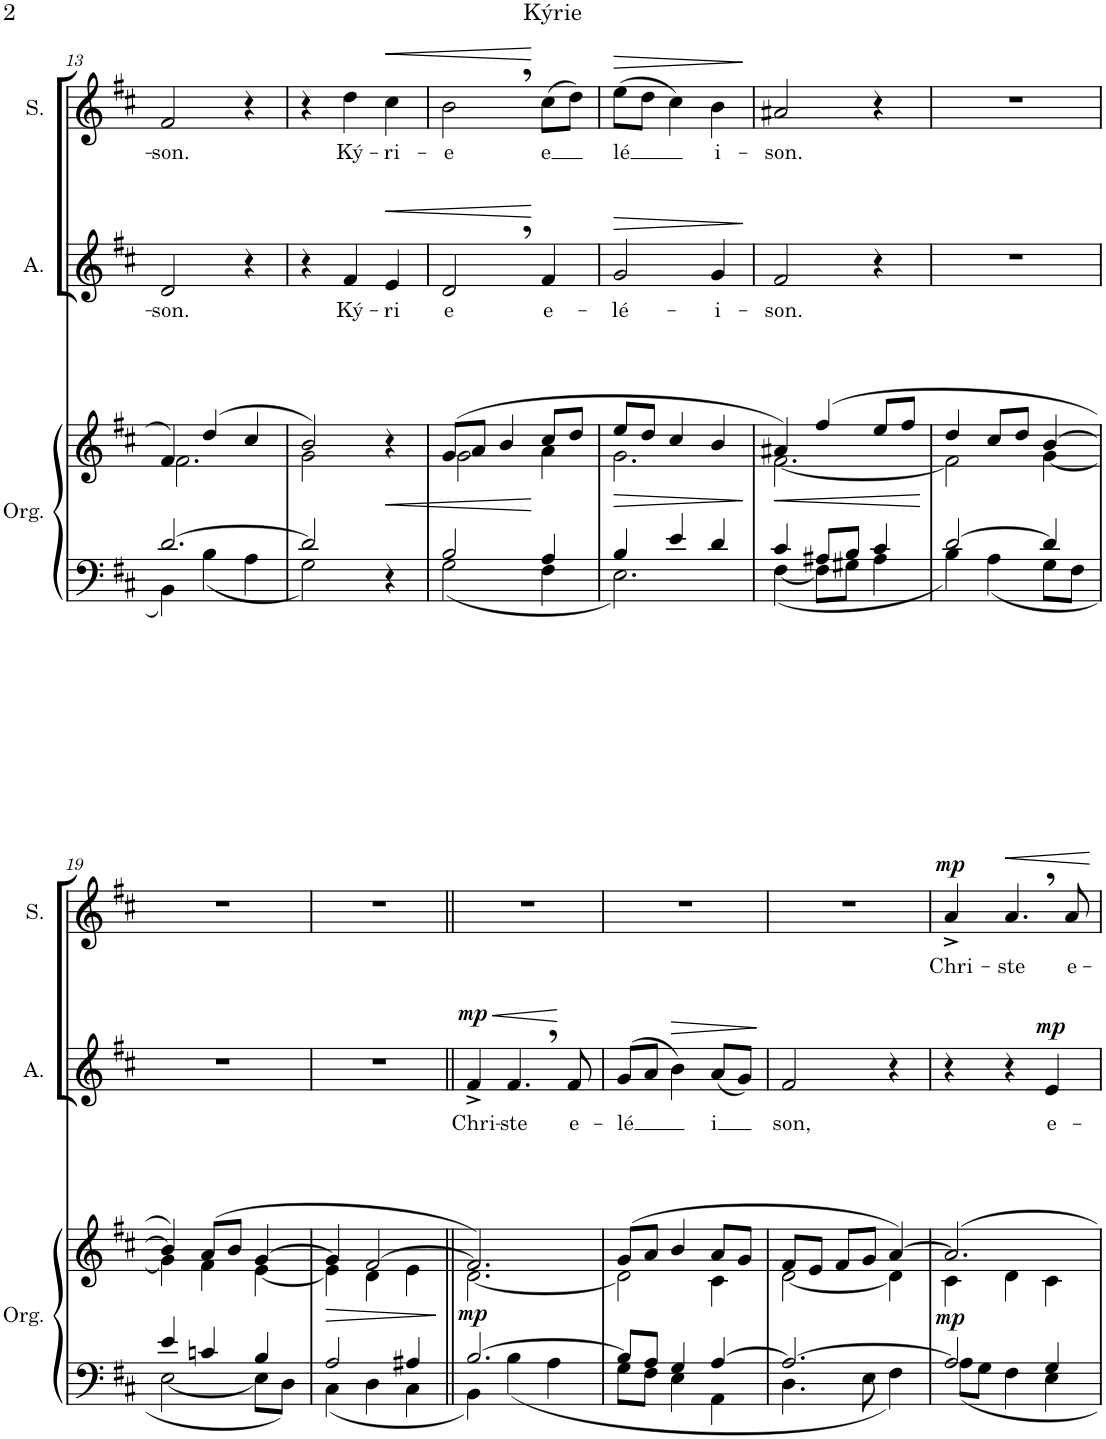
**kern	**kern	**dynam	**kern	**text	**dynam	**kern	**text	**dynam
*part3	*part3	*part3	*part2	*part2	*part2	*part1	*part1	*part1
*staff4	*staff3	*staff3/4	*staff2	*staff2	*staff2	*staff1	*staff1	*staff1
*I"Órgano	*	*	*I"Alto	*	*	*I"Soprano	*	*
*	*	*	*I'A.	*	*	*I'S.	*	*
!!LO:PB:g=z
*clefF4	*clefG2	*	*clefG2	*	*	*clefG2	*	*
*k[f#c#]	*k[f#c#]	*	*k[f#c#]	*	*	*k[f#c#]	*	*
*M3/4	*M3/4	*	*M3/4	*	*	*M3/4	*	*
=13	=13	=13	=13	=13	=13	=13	=13	=13
*^	*^	*	*	*	*	*	*	*
!	!	!	!	!	!	!LO:LY:b	!	!	!LO:LY:b	!
[2.d/	4BB\	4f#/	2.f#\	.	2d/	-son.	.	2f#/	-son.	.
.	4B\	(4dd/	.	.	.	.	.	.	.	.
.	4A\	4cc#/	.	.	4r	.	.	4r	.	.
=14	=14	=14	=14	=14	=14	=14	=14	=14	=14	=14
2d/]	2G\	2b/)	2g\	.	4r	.	.	4r	.	.
!	!	!	!	!	!	!LO:LY:b	!	!	!LO:LY:b	!
.	.	.	.	.	4f#/	Ký-	.	4dd\	Ký-	.
!	!	!	!	!LO:HP:b	!	!LO:LY:b	!LO:HP:b	!	!LO:LY:b	!LO:HP:b
4r	4ryy	4r	4ryy	<	4e/	-ri	<	4cc#\	-ri-	<
=15	=15	=15	=15	=15	=15	=15	=15	=15	=15	=15
!	!	!	!	!	!	!LO:LY:b	!	!	!LO:LY:b	!
2B/	2G\	(8g/L	2g\	.	2d,/	-e	.	2b,\	-e	.
.	.	8a/J	.	.	.	.	.	.	.	.
.	.	4b/	.	.	.	.	.	.	.	.
!	!	!	!	!	!	!LO:LY:b	!	!	!LO:LY:b	!
4A/	4F#\	8cc#/L	4a\	[	4f#/	e-	[	(8cc#\L	e	[
.	.	8dd/J	.	.	.	.	.	8dd\J)	.	.
=16	=16	=16	=16	=16	=16	=16	=16	=16	=16	=16
!	!	!	!	!LO:HP:b	!	!LO:LY:b	!LO:HP:b	!	!LO:LY:b	!LO:HP:b
4B/	2.E\	8ee/L	2.g\	>	2g/	-lé-	>	(8ee\L	lé	>
.	.	8dd/J	.	.	.	.	.	8dd\J	.	.
4e/	.	4cc#/	.	.	.	.	.	4cc#\)	.	.
!	!	!	!	!	!	!LO:LY:b	!	!	!LO:LY:b	!
4d/	.	4b/	.	.	4g/	-i-	.	4b\	i-	.
*v	*v	*	*	*	*	*	*	*	*	*
*	*v	*v	*	*	*	*	*	*	*
.	.	]	.	.	]	.	.	]
=17	=17	=17	=17	=17	=17	=17	=17	=17
*^	*	*	*	*	*	*	*	*
!	!	!	!LO:HP:b	!	!LO:LY:b	!	!	!LO:LY:b	!
*	*	*^	*	*	*	*	*	*	*
4c#/	[4F#\	4a#X/)	[2.f#\	<	2f#/	-son.	.	2a#X/	-son.	.
8A#X/L	8F#\L]	(4ff#/	.	.	.	.	.	.	.	.
8B/J	8G#X\J	.	.	.	.	.	.	.	.	.
4c#/	4A#\	8ee/L	.	.	4r	.	.	4r	.	.
.	.	8ff#/J	.	.	.	.	.	.	.	.
*v	*v	*	*	*	*	*	*	*	*	*
*	*v	*v	*	*	*	*	*	*	*
.	.	[	.	.	.	.	.	.
=18	=18	=18	=18	=18	=18	=18	=18	=18
*^	*^	*	*	*	*	*	*	*
[2d/	4B\	4dd/	2f#\]	.	2.r	.	.	2.r	.	.
.	4A\	8cc#/L	.	.	.	.	.	.	.	.
.	.	8dd/J	.	.	.	.	.	.	.	.
4d/]	8G\L	[4b/	[4g\	.	.	.	.	.	.	.
.	8F#\J	.	.	.	.	.	.	.	.	.
!!LO:LB:g=z
=19	=19	=19	=19	=19	=19	=19	=19	=19	=19	=19
4e/	[2E\	4b/])	4g\]	.	2.r	.	.	2.r	.	.
4cn/	.	(8a/L	4f#\	.	.	.	.	.	.	.
.	.	8b/J	.	.	.	.	.	.	.	.
4B/	8E\L]	[4g/	[4e\	.	.	.	.	.	.	.
.	8D\J	.	.	.	.	.	.	.	.	.
=20	=20	=20	=20	=20	=20	=20	=20	=20	=20	=20
!	!	!	!	!LO:HP:b	!	!	!	!	!	!
2A/	4C#\	4g/]	4e\]	>	2.r	.	.	2.r	.	.
.	4D\	[2f#/	4d\	.	.	.	.	.	.	.
4A#X/	4C#\	.	4e\	.	.	.	.	.	.	.
*v	*v	*	*	*	*	*	*	*	*	*
*	*v	*v	*	*	*	*	*	*	*
.	.	]	.	.	.	.	.	.
=21||	=21||	=21||	=21||	=21||	=21||	=21||	=21||	=21||
*^	*^	*	*	*	*	*	*	*
!	!	!	!	!LO:DY:b	!	!LO:LY:b	!LO:HP:b	!	!	!
!	!	!	!	!	!	!	!LO:DY:n=1:a	!	!	!
[2.B/	4BB\	2.f#/])	[2.d\	mp	4f#^/	Chri-	< mp	2.r	.	.
!	!	!	!	!	!	!LO:LY:b	!	!	!	!
.	4B\	.	.	.	4.f#,/	-ste	.	.	.	.
.	4A\	.	.	.	.	.	.	.	.	.
!	!	!	!	!	!	!LO:LY:b	!	!	!	!
.	.	.	.	.	8f#/	e-	[	.	.	.
=22	=22	=22	=22	=22	=22	=22	=22	=22	=22	=22
!	!	!	!	!	!	!LO:LY:b	!	!	!	!
8B/L]	8G\L	(8g/L	2d\]	.	(8g/L	-lé	.	2.r	.	.
8A/J	8F#\J	8a/J	.	.	8a/J	.	.	.	.	.
!	!	!	!	!	!	!	!LO:HP:b	!	!	!
4G/	4E\	4b/	.	.	4b\)	.	>	.	.	.
!	!	!	!	!	!	!LO:LY:b	!	!	!	!
[4A/	4AA\	8a/L	4c#\	.	(8a/L	i	.	.	.	.
.	.	8g/J	.	.	8g/J)	.	.	.	.	.
*v	*v	*	*	*	*	*	*	*	*	*
*	*v	*v	*	*	*	*	*	*	*
.	.	.	.	.	]	.	.	.
=23	=23	=23	=23	=23	=23	=23	=23	=23
*^	*^	*	*	*	*	*	*	*
!	!	!	!	!	!	!LO:LY:b	!	!	!	!
2.A/_	4.D\	8f#/L	[2d\	.	2f#/	son,	.	2.r	.	.
.	.	8e/J	.	.	.	.	.	.	.	.
.	.	8f#/L	.	.	.	.	.	.	.	.
.	8E\	8g/J	.	.	.	.	.	.	.	.
.	4F#\	[4a/)	4d\]	.	4r	.	.	.	.	.
=24	=24	=24	=24	=24	=24	=24	=24	=24	=24	=24
!	!	!	!	!LO:DY:b	!	!	!	!	!LO:LY:b	!LO:DY:a
2A/]	8A\L	2.a/]	4c#\	mp	4r	.	.	4a^/	Chri-	mp
.	8G\J	.	.	.	.	.	.	.	.	.
!	!	!	!	!	!	!	!	!	!LO:LY:b	!LO:HP:b
.	4F#\	.	4d\	.	4r	.	.	4.a,/	-ste	<
!	!	!	!	!	!	!LO:LY:b	!LO:DY:a	!	!	!
4G/	4E\	.	4c#\	.	4e/	e-	mp	.	.	.
!	!	!	!	!	!	!	!	!	!LO:LY:b	!
.	.	.	.	.	.	.	.	8a/	e-	.
*v	*v	*	*	*	*	*	*	*	*	*
*	*v	*v	*	*	*	*	*	*	*
.	.	.	.	.	.	.	.	[
=	=	=	=	=	=	=	=	=
*-	*-	*-	*-	*-	*-	*-	*-	*-
